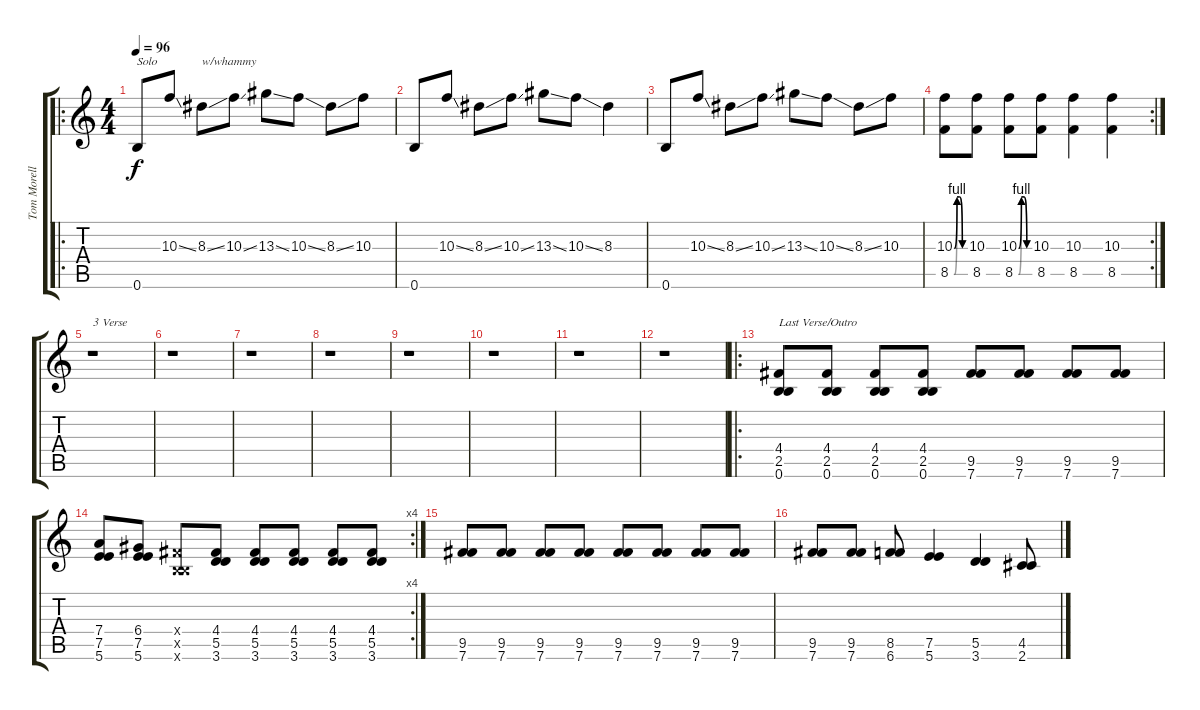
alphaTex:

\track ("Tom Morello" "Tom Morell") {instrument electricguitarjazz}
\staff {score tabs}
\tuning (E4 B3 G3 D3 A2 B2) {hide}
\ro
\ts (4 4)
\tempo 96
\clef g2
\ks c
0.6.8{txt "Solo" dy f instrument guitarfretnoise} 10.3{ss}.8{instrument guitarfretnoise} 8.3{ss}.8{txt "w/whammy" instrument guitarfretnoise} 10.3{ss}.8{instrument guitarfretnoise} 13.3{ss}.8{instrument guitarfretnoise} 10.3{ss}.8{instrument guitarfretnoise} 8.3{ss}.8{instrument guitarfretnoise} 10.3.8{instrument guitarfretnoise} |
0.6.8{instrument guitarfretnoise} 10.3{ss}.8{instrument guitarfretnoise} 8.3{ss}.8{instrument guitarfretnoise} 10.3{ss}.8{instrument guitarfretnoise} 13.3{ss}.8{instrument guitarfretnoise} 10.3{ss}.8{instrument guitarfretnoise} 8.3.4{instrument guitarfretnoise} |
0.6.8{instrument guitarfretnoise} 10.3{ss}.8{instrument guitarfretnoise} 8.3{ss}.8{instrument guitarfretnoise} 10.3{ss}.8{instrument guitarfretnoise} 13.3{ss}.8{instrument guitarfretnoise} 10.3{ss}.8{instrument guitarfretnoise} 8.3{ss}.8{instrument guitarfretnoise} 10.3.8{instrument guitarfretnoise} |
\rc 2
(10.3{be (custom 0 0 15 4 30 4 45 0 60 0)} 8.5{be (custom 0 0 15 4 30 4 45 0 60 0)}).8{instrument guitarfretnoise} (10.3 8.5).8{instrument guitarfretnoise} (10.3{be (custom 0 0 15 4 30 4 45 0 60 0)} 8.5{be (custom 0 0 15 4 30 4 45 0 60 0)}).8{instrument guitarfretnoise} (10.3 8.5).8{instrument guitarfretnoise} (10.3 8.5).4{instrument guitarfretnoise} (10.3 8.5).4{instrument guitarfretnoise} |
r.1{txt "3 Verse"} |
r.1 |
r.1 |
r.1 |
r.1 |
r.1 |
r.1 |
r.1 |
\ro
(4.4 2.5 0.6).8{txt "Last Verse/Outro" instrument overdrivenguitar} (4.4 2.5 0.6).8{instrument overdrivenguitar} (4.4 2.5 0.6).8{instrument overdrivenguitar} (4.4 2.5 0.6).8{instrument overdrivenguitar} (9.5 7.6).8{instrument overdrivenguitar} (9.5 7.6).8{instrument overdrivenguitar} (9.5 7.6).8{instrument overdrivenguitar} (9.5 7.6).8{instrument overdrivenguitar} |
\rc 4
(7.4 7.5 5.6).8{instrument overdrivenguitar} (6.4 7.5 5.6).8{instrument overdrivenguitar} (4.4{x} 2.5{x} 0.6{x}).8{instrument overdrivenguitar} (4.4 5.5 3.6).8{instrument overdrivenguitar} (4.4 5.5 3.6).8{instrument overdrivenguitar} (4.4 5.5 3.6).8{instrument overdrivenguitar} (4.4 5.5 3.6).8{instrument overdrivenguitar} (4.4 5.5 3.6).8{instrument overdrivenguitar} |
(9.5 7.6).8{instrument overdrivenguitar} (9.5 7.6).8{instrument overdrivenguitar} (9.5 7.6).8{instrument overdrivenguitar} (9.5 7.6).8{instrument overdrivenguitar} (9.5 7.6).8{instrument overdrivenguitar} (9.5 7.6).8{instrument overdrivenguitar} (9.5 7.6).8{instrument overdrivenguitar} (9.5 7.6).8{instrument overdrivenguitar} |
(9.5 7.6).8{instrument overdrivenguitar} (9.5 7.6).8{instrument overdrivenguitar} (8.5 6.6).8{instrument overdrivenguitar} (7.5 5.6).4{instrument overdrivenguitar} (5.5 3.6).4{instrument overdrivenguitar} (4.5 2.6).8{instrument overdrivenguitar}
